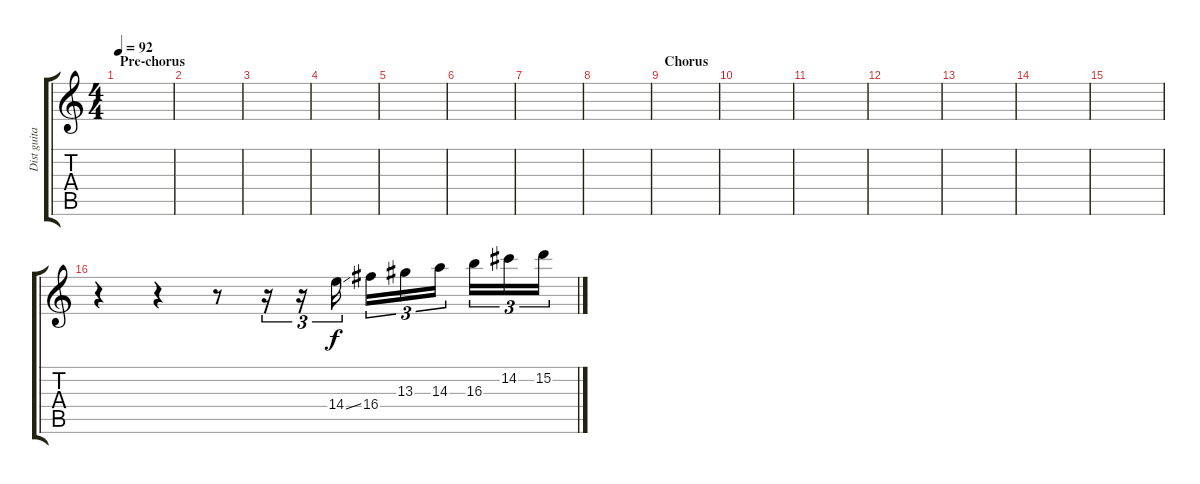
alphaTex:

\track ("Dist guitar 2" "Dist guita") {instrument distortionguitar}
\staff {score tabs}
\tuning (E4 B3 G3 D3 A2 E2) {hide}
\ts (4 4)
\section ("" "Pre-chorus")
\tempo 92
\clef g2
\ks c
|
|
|
|
|
|
|
|
\section ("" "Chorus")
|
|
|
|
|
|
|
r.4 r.4 r.8 r.16{tu (3 2)} r.16{tu (3 2)} 14.4{ss}.16{tu (3 2)} 16.4.16{tu (3 2)} 13.3.16{tu (3 2)} 14.3.16{tu (3 2)} 16.3.16{tu (3 2)} 14.2.16{tu (3 2)} 15.2.16{tu (3 2)}
